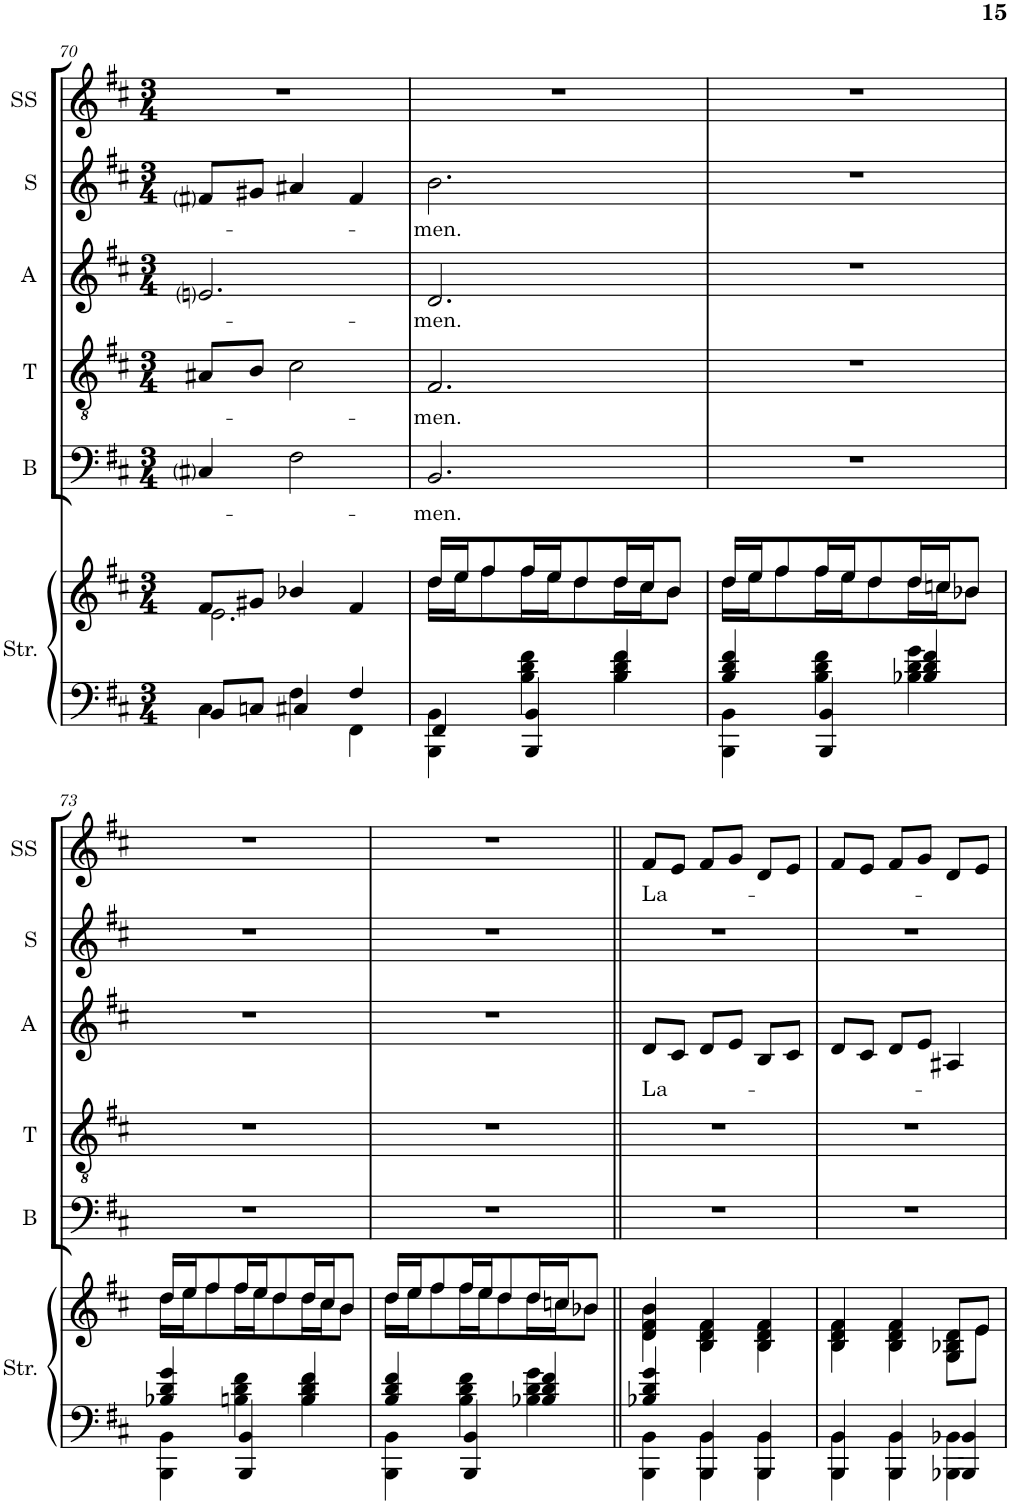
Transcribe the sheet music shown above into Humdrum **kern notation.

**kern	**kern	**kern	**text	**kern	**text	**kern	**text	**kern	**text	**kern	**text
*part6	*part6	*part5	*part5	*part4	*part4	*part3	*part3	*part2	*part2	*part1	*part1
*staff7	*staff6	*staff5	*staff5	*staff4	*staff4	*staff3	*staff3	*staff2	*staff2	*staff1	*staff1
*I"Strings	*	*I"Bass	*	*I"Tenor	*	*I"Alto	*	*I"Soprano	*	*I"Soprano Solo	*
*I'Str.	*	*I'B	*	*I'T	*	*I'A	*	*I'S	*	*I'SS	*
!!LO:PB:g=z
*clefF4	*clefG2	*clefF4	*	*clefGv2	*	*clefG2	*	*clefG2	*	*clefG2	*
*k[f#c#]	*k[f#c#]	*k[f#c#]	*	*k[f#c#]	*	*k[f#c#]	*	*k[f#c#]	*	*k[f#c#]	*
*D:	*D:	*D:	*	*D:	*	*D:	*	*D:	*	*D:	*
*M3/4	*M3/4	*M3/4	*	*M3/4	*	*M3/4	*	*M3/4	*	*M3/4	*
=70	=70	=70	=70	=70	=70	=70	=70	=70	=70	=70	=70
*^	*^	*	*	*	*	*	*	*	*	*	*
8BB/L	4C#\	8f#/L	2.e\	4C#i/	.	8A#X/L	.	2.eni/	.	8f#i/L	.	2.r	.
8Cn/J	.	8g#X/J	.	.	.	8B/J	.	.	.	8g#X/J	.	.	.
4C#X/	4F#\	4b-X/	.	2F#\	.	2c#\	.	.	.	4a#X/	.	.	.
4F#/	4FF#\	4f#/	.	.	.	.	.	.	.	4f#/	.	.	.
=71	=71	=71	=71	=71	=71	=71	=71	=71	=71	=71	=71	=71	=71
!	!	!	!	!	!LO:LY:b	!	!LO:LY:b	!	!LO:LY:b	!	!LO:LY:b	!	!
4FF#/	4BBB\ 4BB\	16dd/LL	16dd\LL	2.BB/	-men.	2.F#/	-men.	2.d/	-men.	2.b\	-men.	2.r	.
.	.	16ee/J	16ee\J	.	.	.	.	.	.	.	.	.	.
.	.	8ff#/	8ff#\	.	.	.	.	.	.	.	.	.	.
4BBB/ 4BB/	4B\ 4d\ 4f#\	16ff#/L	16ff#\L	.	.	.	.	.	.	.	.	.	.
.	.	16ee/J	16ee\J	.	.	.	.	.	.	.	.	.	.
.	.	8dd/	8dd\	.	.	.	.	.	.	.	.	.	.
4B/ 4d/ 4f#/	4B\ 4d\ 4f#\	16dd/L	16dd\L	.	.	.	.	.	.	.	.	.	.
.	.	16cc#/J	16cc#\J	.	.	.	.	.	.	.	.	.	.
.	.	8b/J	8b\J	.	.	.	.	.	.	.	.	.	.
=72	=72	=72	=72	=72	=72	=72	=72	=72	=72	=72	=72	=72	=72
4B/ 4d/ 4f#/	4BBB\ 4BB\	16dd/LL	16dd\LL	2.r	.	2.r	.	2.r	.	2.r	.	2.r	.
.	.	16ee/J	16ee\J	.	.	.	.	.	.	.	.	.	.
.	.	8ff#/	8ff#\	.	.	.	.	.	.	.	.	.	.
4BBB/ 4BB/	4B\ 4d\ 4f#\	16ff#/L	16ff#\L	.	.	.	.	.	.	.	.	.	.
.	.	16ee/J	16ee\J	.	.	.	.	.	.	.	.	.	.
.	.	8dd/	8dd\	.	.	.	.	.	.	.	.	.	.
4B/ 4d/ 4f#/	4B-X\ 4d\ 4g\	16dd/L	16dd\L	.	.	.	.	.	.	.	.	.	.
.	.	16ccn/J	16cc\J	.	.	.	.	.	.	.	.	.	.
.	.	8b-X/J	8b-\J	.	.	.	.	.	.	.	.	.	.
!!LO:LB:g=z
=73	=73	=73	=73	=73	=73	=73	=73	=73	=73	=73	=73	=73	=73
4B-X/ 4d/ 4g/	4BBB\ 4BB\	16dd/LL	16dd\LL	2.r	.	2.r	.	2.r	.	2.r	.	2.r	.
.	.	16ee/J	16ee\J	.	.	.	.	.	.	.	.	.	.
.	.	8ff#/	8ff#\	.	.	.	.	.	.	.	.	.	.
4BBB/ 4BB/	4Bn\ 4d\ 4f#\	16ff#/L	16ff#\L	.	.	.	.	.	.	.	.	.	.
.	.	16ee/J	16ee\J	.	.	.	.	.	.	.	.	.	.
.	.	8dd/	8dd\	.	.	.	.	.	.	.	.	.	.
4B/ 4d/ 4f#/	4B\ 4d\ 4f#\	16dd/L	16dd\L	.	.	.	.	.	.	.	.	.	.
.	.	16cc#/J	16cc#\J	.	.	.	.	.	.	.	.	.	.
.	.	8b/J	8b\J	.	.	.	.	.	.	.	.	.	.
=74	=74	=74	=74	=74	=74	=74	=74	=74	=74	=74	=74	=74	=74
4B/ 4d/ 4f#/	4BBB\ 4BB\	16dd/LL	16dd\LL	2.r	.	2.r	.	2.r	.	2.r	.	2.r	.
.	.	16ee/J	16ee\J	.	.	.	.	.	.	.	.	.	.
.	.	8ff#/	8ff#\	.	.	.	.	.	.	.	.	.	.
4BBB/ 4BB/	4B\ 4d\ 4f#\	16ff#/L	16ff#\L	.	.	.	.	.	.	.	.	.	.
.	.	16ee/J	16ee\J	.	.	.	.	.	.	.	.	.	.
.	.	8dd/	8dd\	.	.	.	.	.	.	.	.	.	.
4B/ 4d/ 4f#/	4B-X\ 4d\ 4g\	16dd/L	16dd\L	.	.	.	.	.	.	.	.	.	.
.	.	16ccn/J	16cc\J	.	.	.	.	.	.	.	.	.	.
.	.	8b-X/J	8b-\J	.	.	.	.	.	.	.	.	.	.
=75||	=75||	=75||	=75||	=75||	=75||	=75||	=75||	=75||	=75||	=75||	=75||	=75||	=75||
!	!	!	!	!	!	!	!	!	!LO:LY:b	!	!	!	!LO:LY:b
4B-X/ 4d/ 4g/	4BBB\ 4BB\	4d/ 4f#/ 4b/	4d\ 4f#\ 4b\	2.r	.	2.r	.	8d/L	La-	2.r	.	8f#/L	La-
.	.	.	.	.	.	.	.	8c#/J	.	.	.	8e/J	.
4BBB/ 4BB/	4BBB\ 4BB\	4B/ 4d/ 4f#/	4B\ 4d\ 4f#\	.	.	.	.	8d/L	.	.	.	8f#/L	.
.	.	.	.	.	.	.	.	8e/J	.	.	.	8g/J	.
4BBB/ 4BB/	4BBB\ 4BB\	4B/ 4d/ 4f#/	4B\ 4d\ 4f#\	.	.	.	.	8B/L	.	.	.	8d/L	.
.	.	.	.	.	.	.	.	8c#/J	.	.	.	8e/J	.
=76	=76	=76	=76	=76	=76	=76	=76	=76	=76	=76	=76	=76	=76
4BBB/ 4BB/	4BBB\ 4BB\	4B/ 4d/ 4f#/	4B\ 4d\ 4f#\	2.r	.	2.r	.	8d/L	.	2.r	.	8f#/L	.
.	.	.	.	.	.	.	.	8c#/J	.	.	.	8e/J	.
4BBB/ 4BB/	4BBB\ 4BB\	4B/ 4d/ 4f#/	4B\ 4d\ 4f#\	.	.	.	.	8d/L	.	.	.	8f#/L	.
.	.	.	.	.	.	.	.	8e/J	.	.	.	8g/J	.
4BBB/ 4BB/	4BBB-X\ 4BB-X\	8G/ 8B-X/ 8d/L	8G\ 8B-\ 8d\L	.	.	.	.	4A#X/	.	.	.	8d/L	.
.	.	8e/J	8e\J	.	.	.	.	.	.	.	.	8e/J	.
*v	*v	*	*	*	*	*	*	*	*	*	*	*	*
*	*v	*v	*	*	*	*	*	*	*	*	*	*
=	=	=	=	=	=	=	=	=	=	=	=
*-	*-	*-	*-	*-	*-	*-	*-	*-	*-	*-	*-
